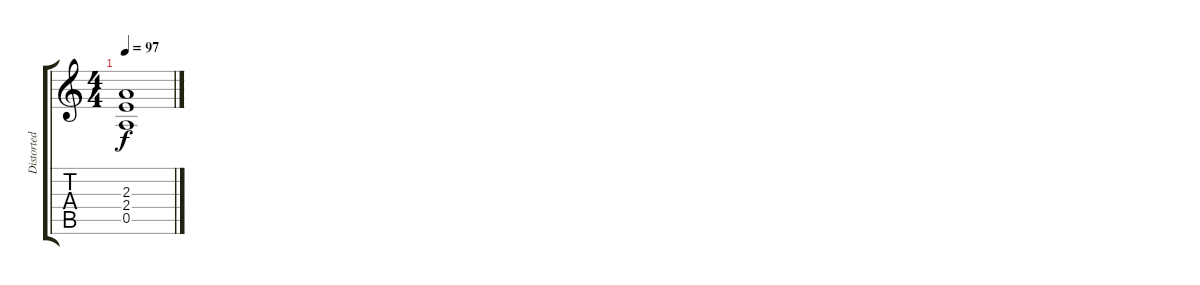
\track ("Distorted Guitar" "Distorted ") {instrument distortionguitar}
\staff {score tabs}
\tuning (E4 B3 G3 D3 A2 E2) {hide}
\ts (4 4)
\tempo 97
\clef g2
\ks c
(2.3{t} 2.4{t} 0.5{t}).1{dy f}
